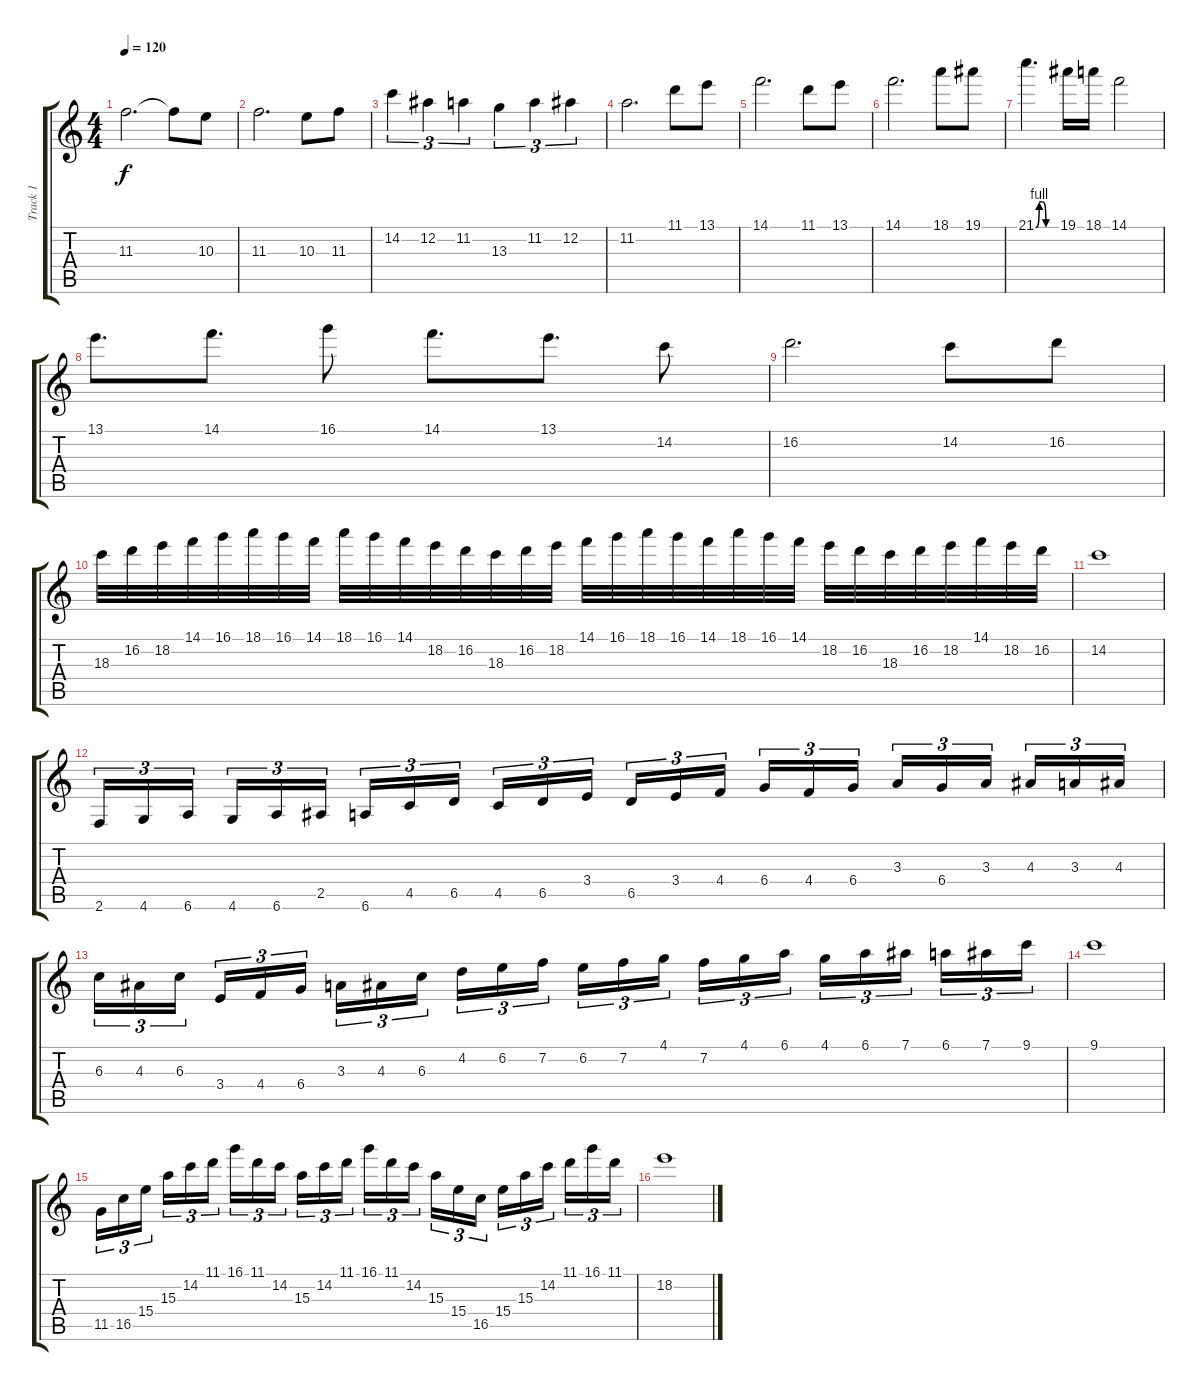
\track ("Track 1" "Track 1") {instrument distortionguitar}
\staff {score tabs}
\tuning (Eb4 Bb3 Gb3 Db3 Ab2 Eb2) {hide}
\ts (4 4)
\tempo 120
\clef g2
\ks c
11.3.2{d dy f} 11.3{t}.8 10.3.8 |
11.3.2{d} 10.3.8 11.3.8 |
14.2.4{tu (3 2)} 12.2.4{tu (3 2)} 11.2.4{tu (3 2)} 13.3.4{tu (3 2)} 11.2.4{tu (3 2)} 12.2.4{tu (3 2)} |
11.2.2{d} 11.1.8 13.1.8 |
14.1.2{d} 11.1.8 13.1.8 |
14.1.2{d} 18.1.8 19.1.8 |
21.1{be (custom 0 0 10 4 20 4 30 0 60 0)}.4{d} 19.1.16 18.1.16 14.1.2 |
13.1.8{d} 14.1.8{d} 16.1.8 14.1.8{d} 13.1.8{d} 14.2.8 |
16.2.2{d} 14.2.8 16.2.8 |
18.3.32 16.2.32 18.2.32 14.1.32 16.1.32 18.1.32 16.1.32 14.1.32 18.1.32 16.1.32 14.1.32 18.2.32 16.2.32 18.3.32 16.2.32 18.2.32 14.1.32 16.1.32 18.1.32 16.1.32 14.1.32 18.1.32 16.1.32 14.1.32 18.2.32 16.2.32 18.3.32 16.2.32 18.2.32 14.1.32 18.2.32 16.2.32 |
14.2.1 |
2.6.16{tu (3 2)} 4.6.16{tu (3 2)} 6.6.16{tu (3 2) beam splitsecondary} 4.6.16{tu (3 2)} 6.6.16{tu (3 2)} 2.5.16{tu (3 2)} 6.6.16{tu (3 2)} 4.5.16{tu (3 2)} 6.5.16{tu (3 2) beam splitsecondary} 4.5.16{tu (3 2)} 6.5.16{tu (3 2)} 3.4.16{tu (3 2)} 6.5.16{tu (3 2)} 3.4.16{tu (3 2)} 4.4.16{tu (3 2) beam splitsecondary} 6.4.16{tu (3 2)} 4.4.16{tu (3 2)} 6.4.16{tu (3 2)} 3.3.16{tu (3 2)} 6.4.16{tu (3 2)} 3.3.16{tu (3 2) beam splitsecondary} 4.3.16{tu (3 2)} 3.3.16{tu (3 2)} 4.3.16{tu (3 2)} |
6.3.16{tu (3 2)} 4.3.16{tu (3 2)} 6.3.16{tu (3 2) beam splitsecondary} 3.4.16{tu (3 2)} 4.4.16{tu (3 2)} 6.4.16{tu (3 2)} 3.3.16{tu (3 2)} 4.3.16{tu (3 2)} 6.3.16{tu (3 2) beam splitsecondary} 4.2.16{tu (3 2)} 6.2.16{tu (3 2)} 7.2.16{tu (3 2)} 6.2.16{tu (3 2)} 7.2.16{tu (3 2)} 4.1.16{tu (3 2) beam splitsecondary} 7.2.16{tu (3 2)} 4.1.16{tu (3 2)} 6.1.16{tu (3 2)} 4.1.16{tu (3 2)} 6.1.16{tu (3 2)} 7.1.16{tu (3 2) beam splitsecondary} 6.1.16{tu (3 2)} 7.1.16{tu (3 2)} 9.1.16{tu (3 2)} |
9.1.1 |
11.5.16{tu (3 2)} 16.5.16{tu (3 2)} 15.4.16{tu (3 2) beam splitsecondary} 15.3.16{tu (3 2)} 14.2.16{tu (3 2)} 11.1.16{tu (3 2)} 16.1.16{tu (3 2)} 11.1.16{tu (3 2)} 14.2.16{tu (3 2) beam splitsecondary} 15.3.16{tu (3 2)} 14.2.16{tu (3 2)} 11.1.16{tu (3 2)} 16.1.16{tu (3 2)} 11.1.16{tu (3 2)} 14.2.16{tu (3 2) beam splitsecondary} 15.3.16{tu (3 2)} 15.4.16{tu (3 2)} 16.5.16{tu (3 2)} 15.4.16{tu (3 2)} 15.3.16{tu (3 2)} 14.2.16{tu (3 2) beam splitsecondary} 11.1.16{tu (3 2)} 16.1.16{tu (3 2)} 11.1.16{tu (3 2)} |
18.2.1
